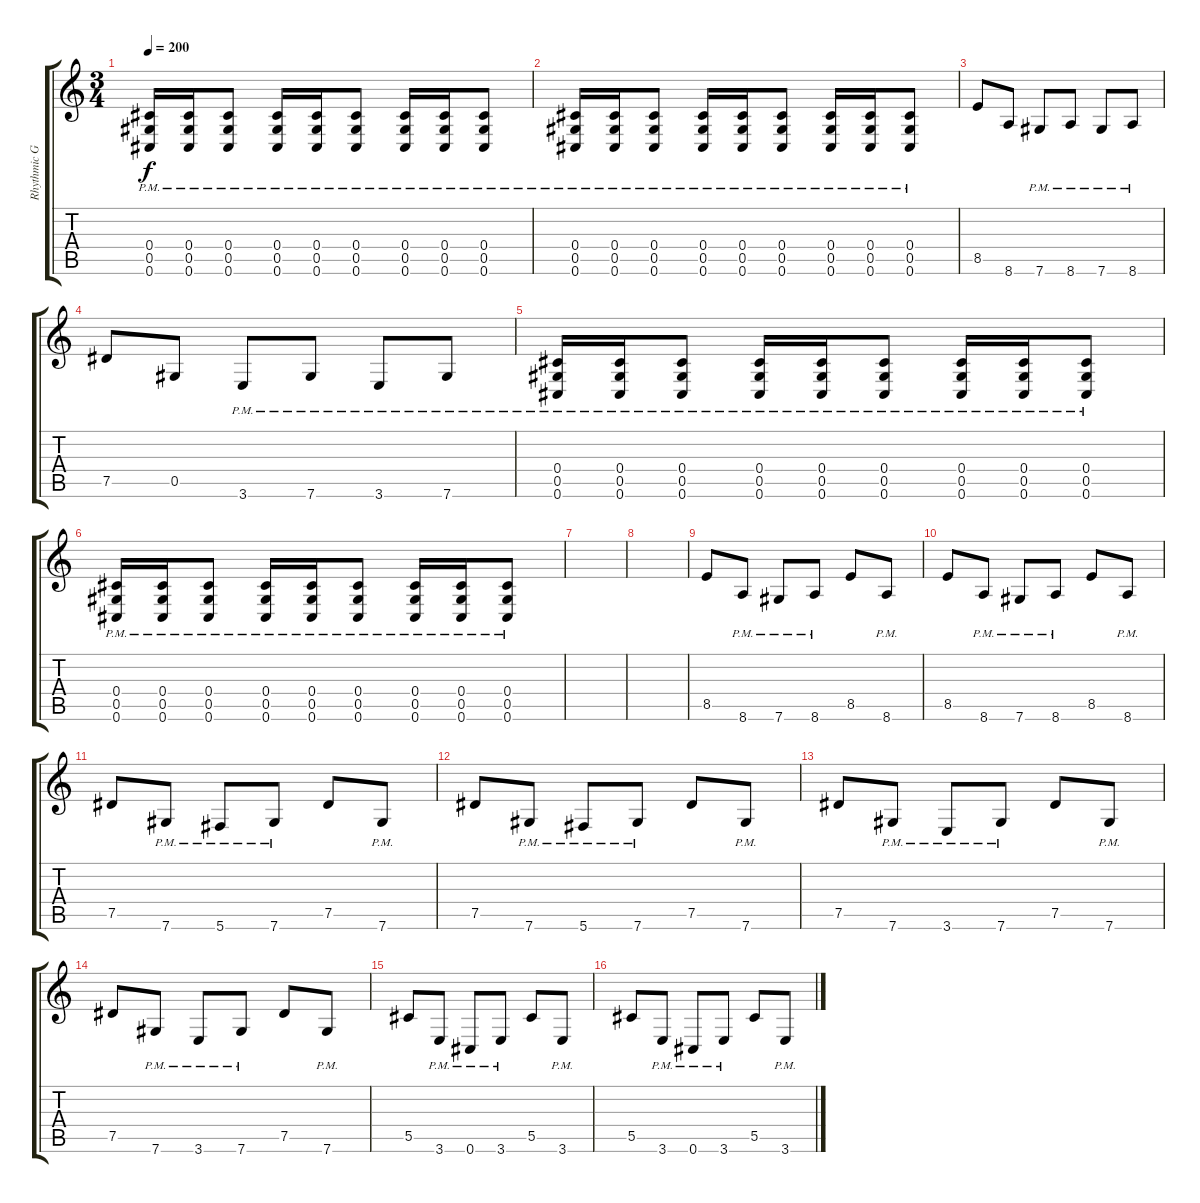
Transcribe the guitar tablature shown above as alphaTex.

\track ("Rhythmic Guitar" "Rhythmic G") {instrument distortionguitar}
\staff {score tabs}
\tuning (Eb4 Bb3 Gb3 Db3 Ab2 Db2) {hide}
\ts (3 4)
\tempo 200
\clef g2
\ks c
(0.4{pm} 0.5{pm} 0.6{pm}).16{dy f} (0.4{pm} 0.5{pm} 0.6{pm}).16 (0.4{pm} 0.5{pm} 0.6{pm}).8 (0.4{pm} 0.5{pm} 0.6{pm}).16 (0.4{pm} 0.5{pm} 0.6{pm}).16 (0.4{pm} 0.5{pm} 0.6{pm}).8 (0.4{pm} 0.5{pm} 0.6{pm}).16 (0.4{pm} 0.5{pm} 0.6{pm}).16 (0.4{pm} 0.5{pm} 0.6{pm}).8 |
(0.4{pm} 0.5{pm} 0.6{pm}).16 (0.4{pm} 0.5{pm} 0.6{pm}).16 (0.4{pm} 0.5{pm} 0.6{pm}).8 (0.4{pm} 0.5{pm} 0.6{pm}).16 (0.4{pm} 0.5{pm} 0.6{pm}).16 (0.4{pm} 0.5{pm} 0.6{pm}).8 (0.4{pm} 0.5{pm} 0.6{pm}).16 (0.4{pm} 0.5{pm} 0.6{pm}).16 (0.4{pm} 0.5{pm} 0.6{pm}).8 |
8.5.8 8.6.8 7.6{pm}.8 8.6{pm}.8 7.6{pm}.8 8.6{pm}.8 |
7.5.8 0.5.8 3.6{pm}.8 7.6{pm}.8 3.6{pm}.8 7.6{pm}.8 |
(0.4{pm} 0.5{pm} 0.6{pm}).16 (0.4{pm} 0.5{pm} 0.6{pm}).16 (0.4{pm} 0.5{pm} 0.6{pm}).8 (0.4{pm} 0.5{pm} 0.6{pm}).16 (0.4{pm} 0.5{pm} 0.6{pm}).16 (0.4{pm} 0.5{pm} 0.6{pm}).8 (0.4{pm} 0.5{pm} 0.6{pm}).16 (0.4{pm} 0.5{pm} 0.6{pm}).16 (0.4{pm} 0.5{pm} 0.6{pm}).8 |
(0.4{pm} 0.5{pm} 0.6{pm}).16 (0.4{pm} 0.5{pm} 0.6{pm}).16 (0.4{pm} 0.5{pm} 0.6{pm}).8 (0.4{pm} 0.5{pm} 0.6{pm}).16 (0.4{pm} 0.5{pm} 0.6{pm}).16 (0.4{pm} 0.5{pm} 0.6{pm}).8 (0.4{pm} 0.5{pm} 0.6{pm}).16 (0.4{pm} 0.5{pm} 0.6{pm}).16 (0.4{pm} 0.5{pm} 0.6{pm}).8 |
|
|
8.5.8 8.6{pm}.8 7.6{pm}.8 8.6{pm}.8 8.5.8 8.6{pm}.8 |
8.5.8 8.6{pm}.8 7.6{pm}.8 8.6{pm}.8 8.5.8 8.6{pm}.8 |
7.5.8 7.6{pm}.8 5.6{pm}.8 7.6{pm}.8 7.5.8 7.6{pm}.8 |
7.5.8 7.6{pm}.8 5.6{pm}.8 7.6{pm}.8 7.5.8 7.6{pm}.8 |
7.5.8 7.6{pm}.8 3.6{pm}.8 7.6{pm}.8 7.5.8 7.6{pm}.8 |
7.5.8 7.6{pm}.8 3.6{pm}.8 7.6{pm}.8 7.5.8 7.6{pm}.8 |
5.5.8 3.6{pm}.8 0.6{pm}.8 3.6{pm}.8 5.5.8 3.6{pm}.8 |
5.5.8 3.6{pm}.8 0.6{pm}.8 3.6{pm}.8 5.5.8 3.6{pm}.8
